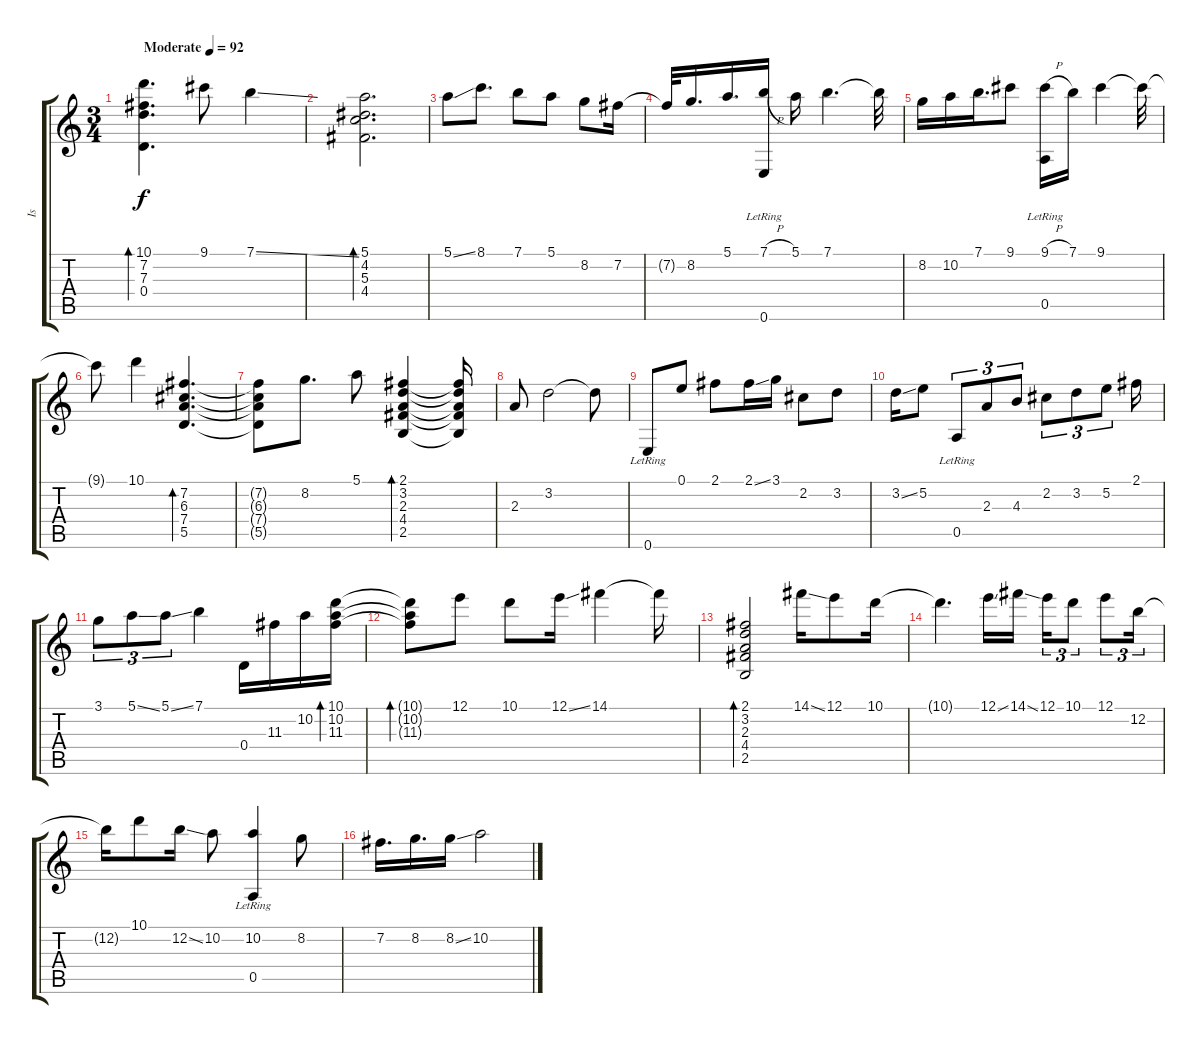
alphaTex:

\track ("Is" "Is") {instrument acousticguitarnylon}
\staff {score tabs}
\tuning (E4 B3 G3 D3 A2 E2) {hide}
\ts (3 4)
\tempo (92 "Moderate")
\clef g2
\ks c
(10.1 7.2 7.3 0.4).4{d bd 240 dy f instrument acousticguitarnylon} 9.1.8 7.1{ss}.4 |
(5.1 4.2 5.3 4.4).2{d bd 240} |
5.1{ss}.8 8.1.8{d} 7.1.8 5.1.8 8.2.8 7.2.16 |
7.2{t}.32 8.2.16{d} 5.1.16{d} (7.1{h} 0.6{lr}).16 5.1.16 7.1.4{d} 7.1{t}.32 |
8.2.16 10.2.16 7.1.16{d} 9.1.8 (9.1{h} 0.5{lr}).16 7.1.16 9.1.4 9.1{t}.32 |
9.1{t}.8 10.1.4 (7.2 6.3 7.4 5.5).4{d bd 240} |
(7.2{t} 6.3{t} 7.4{t} 5.5{t}).8 8.2.8{d} 5.1.8 (2.1 3.2 2.3 4.4 2.5).4{bd 240} (2.1{t} 3.2{t} 2.3{t} 4.4{t} 2.5{t}).16 |
2.3.8 3.2.2 3.2{t}.8 |
0.6{lr}.8 0.1.8 2.1.8 2.1{ss}.16 3.1.16 2.2.8 3.2.8 |
3.2{ss}.16 5.2.8 0.5{lr}.8{tu (3 2)} 2.3.8{tu (3 2)} 4.3.8{tu (3 2)} 2.2.8{tu (3 2)} 3.2.8{tu (3 2)} 5.2.8{tu (3 2)} 2.1.16 |
3.1.8{tu (3 2)} 5.1{ss}.8{tu (3 2)} 5.1{ss}.8{tu (3 2)} 7.1.4 0.4.16 11.3.16 10.2.16 (10.1 10.2 11.3).16{bd 240} |
(10.1{t} 10.2{t} 11.3{t}).8{bd 240} 12.1.8 10.1.8 12.1{ss}.16 14.1.4 14.1{t}.16 |
(2.1 3.2 2.3 4.4 2.5).2{bd 240} 14.1{ss}.16 12.1.8 10.1.16 |
10.1{t}.4{d} 12.1{ss}.16 14.1{ss}.16 12.1.16{tu (3 2)} 10.1.8{tu (3 2)} 12.1.8{tu (3 2)} 12.2.16{tu (3 2)} |
12.2{t}.16 10.1.8 12.2{ss}.16 10.2.8 (10.2 0.5{lr}).4 8.2.8 |
7.2.16{d} 8.2.16{d} 8.2{ss}.16 10.2.2
